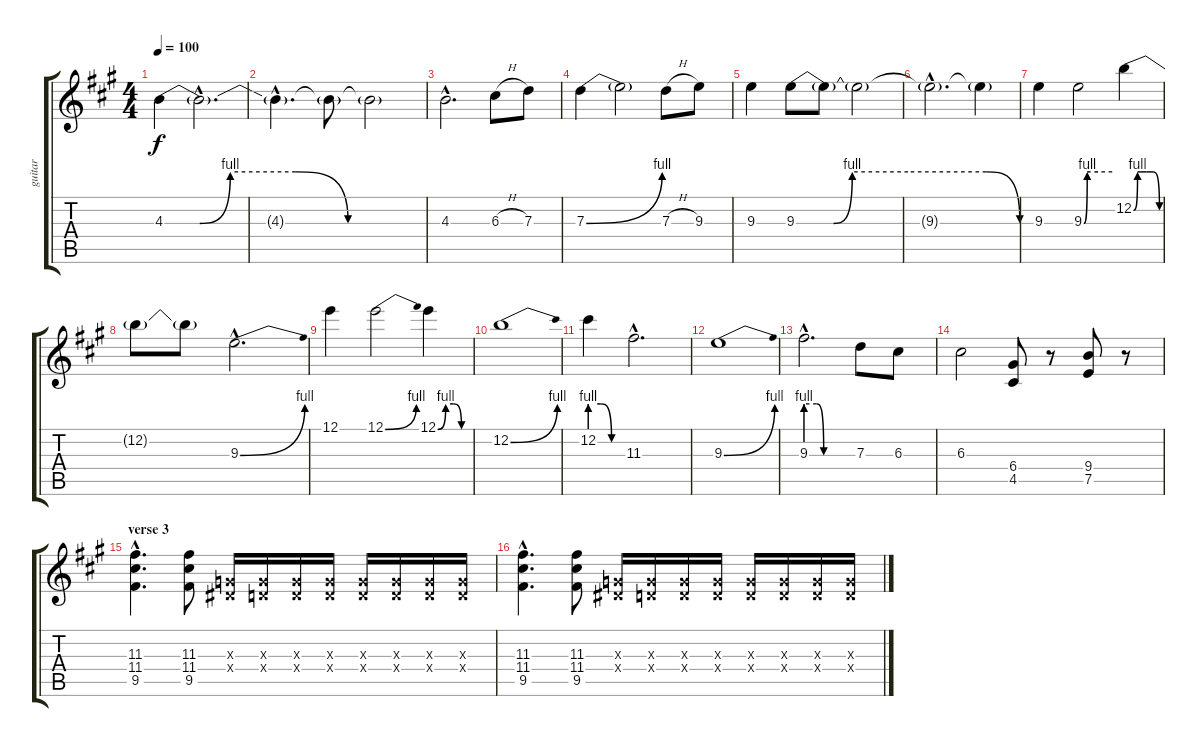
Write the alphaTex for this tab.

\track ("guitar" "guitar") {instrument distortionguitar}
\staff {score tabs}
\tuning (E4 B3 G3 D3 A2 E2) {hide}
\ts (4 4)
\tempo 100
\clef g2
\ks a
4.3{be (custom 0 0 8 0 15 4 30 4 42 0 60 0)}.4{dy f} 4.3{hac t}.2{d} |
4.3{hac t}.4{d} 4.3{t}.8 4.3{t}.2 |
4.3{hac}.2{d} 6.3{h}.8 7.3.8 |
7.3{be (bend 0 0 60 4)}.4 7.3{t}.2 7.3{h}.8 9.3.8 |
9.3.4 9.3{be (custom 0 0 10 0 15 4 30 4 51 4 60 0)}.8 9.3{t}.8 9.3{t}.2 |
9.3{hac t}.2{d} 9.3{t}.4 |
9.3.4 9.3{be (custom 0 0 7 4 14 4 30 4 60 4)}.2 12.2{be (custom 0 0 9 4 15 4 30 4 45 4 60 0)}.4 |
12.2{t}.8 12.2{t}.8 9.3{be (bend 0 0 60 4) hac}.2{d} |
12.1.4 12.1{be (bend 0 0 60 4)}.2 12.1{be (custom 0 0 15 4 30 4 45 0 60 0)}.4 |
12.2{be (bend 0 0 60 4)}.1 |
12.2{be (custom 0 4 20 4 40 0 60 0)}.4 11.3{hac}.2{d} |
9.3{be (bend 0 0 60 4)}.1 |
9.3{be (custom 0 4 14 4 23 0 37 0 40 0 60 0) hac}.2{d} 7.3.8 6.3.8 |
6.3.2 (6.4 4.5).8{volume 8} r.8 (9.4 7.5).8 r.8 |
\section ("" "verse 3")
(11.3{hac} 11.4{hac} 9.5{hac}).4{d} (11.3 11.4 9.5).8 (0.3{x} 1.4{x}).16 (0.3{x} 0.4{x}).16 (0.3{x} 0.4{x}).16 (0.3{x} 0.4{x}).16 (0.3{x} 0.4{x}).16 (0.3{x} 0.4{x}).16 (0.3{x} 0.4{x}).16 (0.3{x} 0.4{x}).16 |
(11.3{hac} 11.4{hac} 9.5{hac}).4{d} (11.3 11.4 9.5).8 (0.3{x} 1.4{x}).16 (0.3{x} 0.4{x}).16 (0.3{x} 0.4{x}).16 (0.3{x} 0.4{x}).16 (0.3{x} 0.4{x}).16 (0.3{x} 0.4{x}).16 (0.3{x} 0.4{x}).16 (0.3{x} 0.4{x}).16
